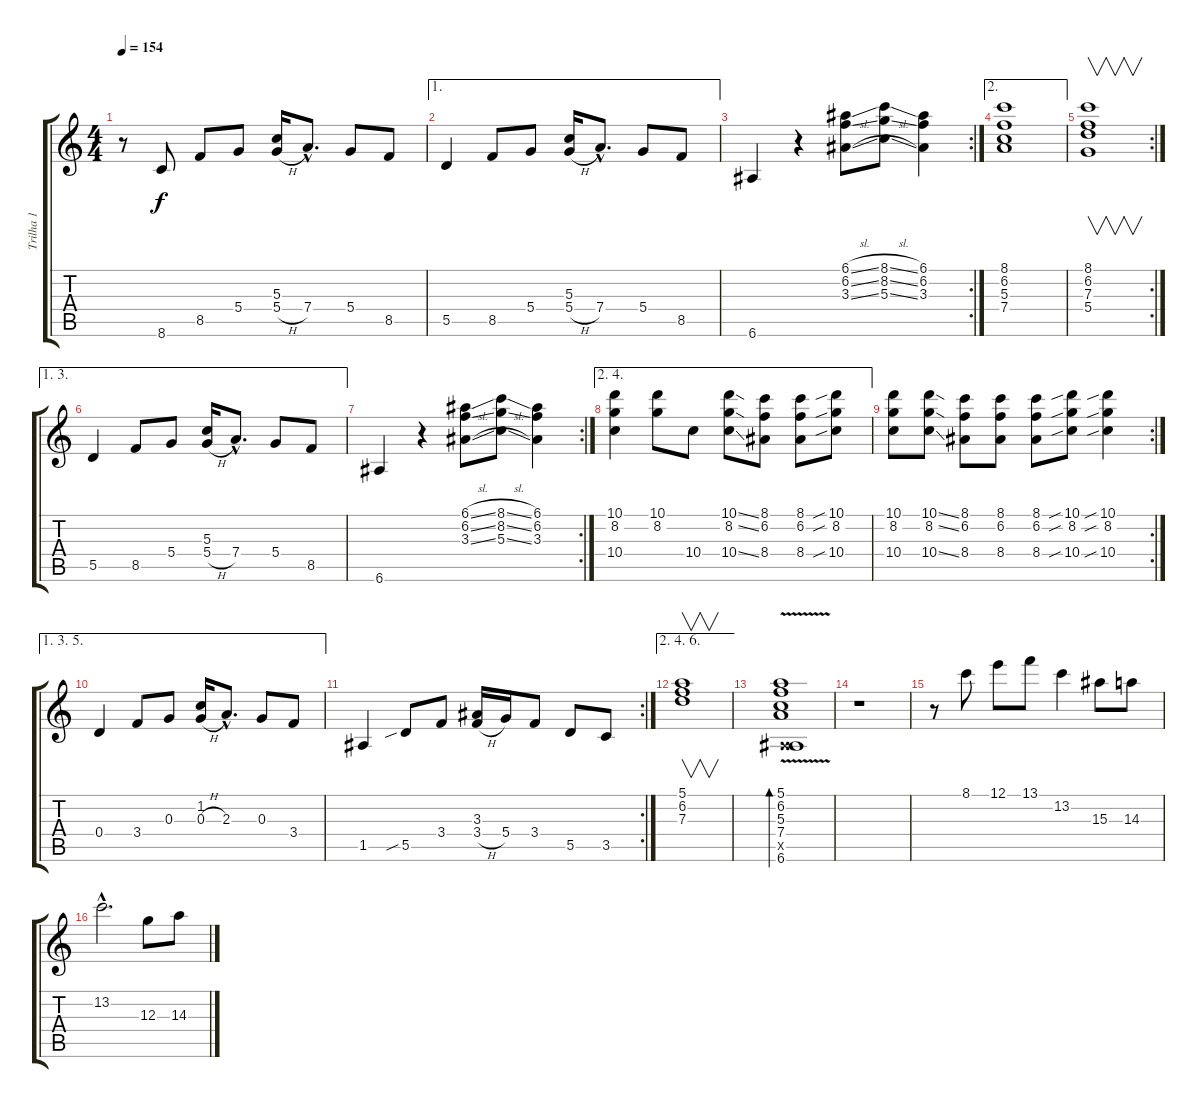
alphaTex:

\track ("Trilha 1" "Trilha 1") {instrument electricguitarclean}
\staff {score tabs}
\tuning (E4 B3 G3 D3 A2 E2) {hide}
\ts (4 4)
\tempo 154
\clef g2
\ks c
r.8{dy f} 8.6.8 8.5.8 5.4.8 (5.3 5.4{h}).16 7.4{hac}.8{d} 5.4.8 8.5.8 |
\ae 1
5.5.4 8.5.8 5.4.8 (5.3 5.4{h}).16 7.4{hac}.8{d} 5.4.8 8.5.8 |
\rc 2
6.6.4 r.4 (6.1{sl} 6.2{sl} 3.3{sl}).8 (8.1{sl} 8.2{sl} 5.3{sl}).8 (6.1 6.2 3.3).4 |
\ae 2
(8.1 6.2 5.3 7.4).1 |
\rc 2
(8.1 6.2 7.3 5.4).1{v} |
\ae (1 3)
5.5.4 8.5.8 5.4.8 (5.3 5.4{h}).16 7.4{hac}.8{d} 5.4.8 8.5.8 |
\rc 2
6.6.4 r.4 (6.1{sl} 6.2{sl} 3.3{sl}).8 (8.1{sl} 8.2{sl} 5.3{sl}).8 (6.1 6.2 3.3).4 |
\ae (2 4)
(10.1 8.2 10.4).4 (10.1 8.2).8 10.4.8 (10.1{ss} 8.2{ss} 10.4{ss}).8 (8.1 6.2 8.4).8 (8.1 6.2 8.4).8 (10.1{sib} 8.2{sib} 10.4{sib}).8 |
\rc 2
(10.1 8.2 10.4).8 (10.1{ss} 8.2{ss} 10.4{ss}).8 (8.1 6.2 8.4).8 (8.1 6.2 8.4).8 (8.1 6.2 8.4).8 (10.1{sib} 8.2{sib} 10.4{sib}).8 (10.1{sib} 8.2{sib} 10.4{sib}).4 |
\ae (1 3 5)
0.4.4 3.4.8 0.3.8 (1.2 0.3{h}).16 2.3{hac}.8{d} 0.3.8 3.4.8 |
\rc 2
1.5.4 5.5{sib}.8 3.4.8 (3.3 3.4{h}).16 5.4.16 3.4.8 5.5.8 3.5.8 |
\ae (2 4 6)
(5.1 6.2 7.3).1{v} |
(5.1{v} 6.2{v} 5.3{v} 7.4{v} 0.5{x} 6.6{v}).1{bd 240} |
r.1 |
r.8 8.1.8 12.1.8 13.1.8 13.2.4 15.3.8 14.3.8 |
13.2{hac}.2{d} 12.3.8 14.3.8
